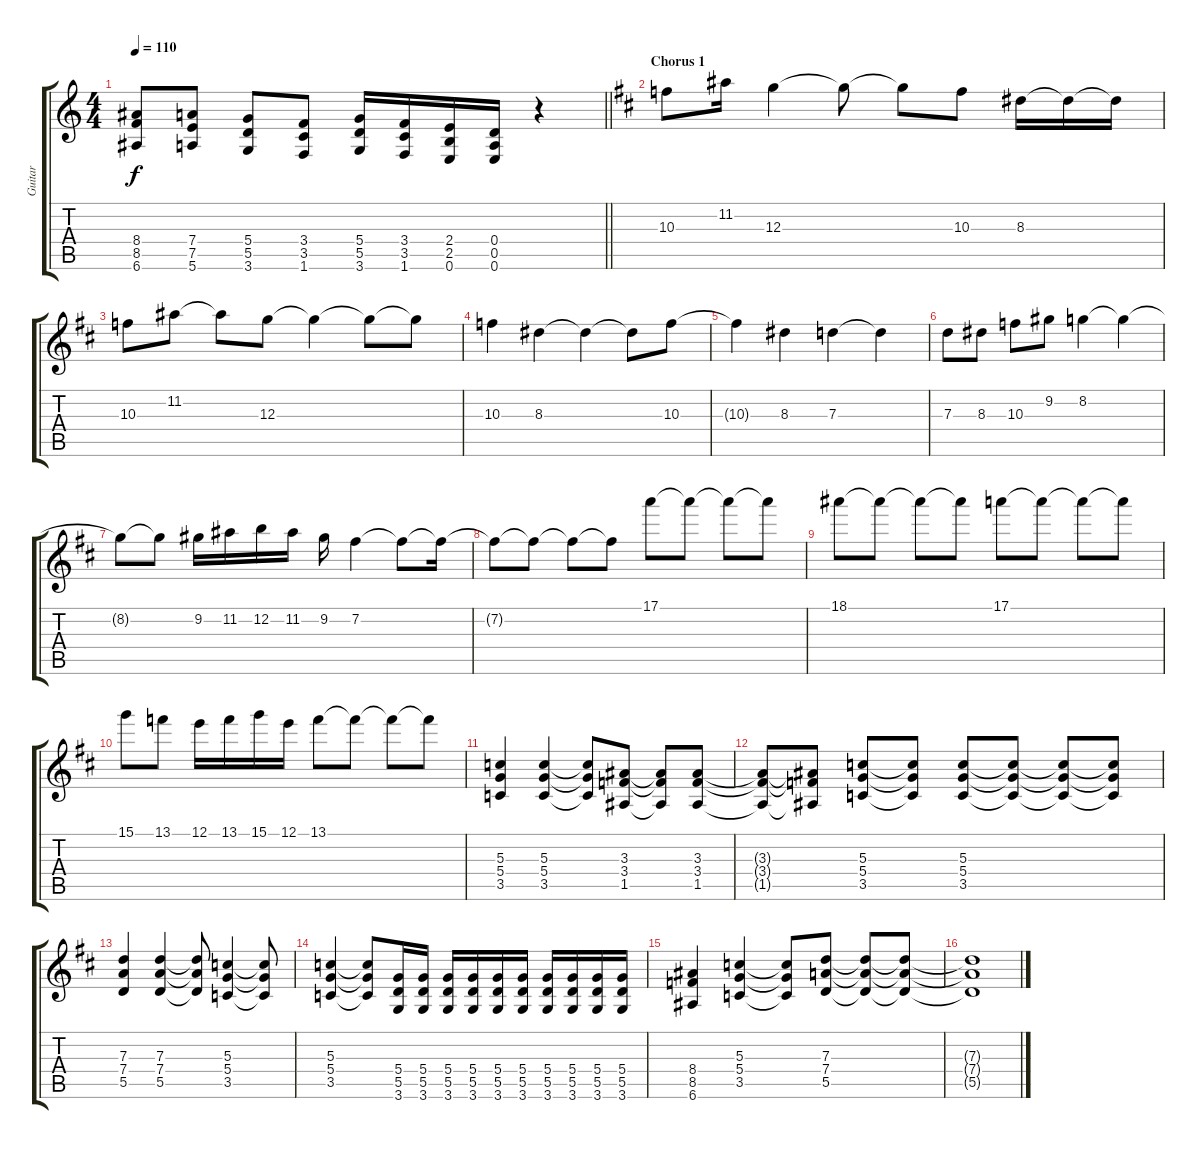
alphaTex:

\track ("Guitar" "Guitar") {instrument distortionguitar}
\staff {score tabs}
\tuning (E4 B3 G3 D3 A2 E2) {hide}
\ts (4 4)
\tempo 110
\clef g2
\barLineRight lightlight
\ks c
(8.4 8.5 6.6).8{dy f} (7.4 7.5 5.6).8 (5.4 5.5 3.6).8 (3.4 3.5 1.6).8 (5.4 5.5 3.6).16 (3.4 3.5 1.6).16 (2.4 2.5 0.6).16 (0.4 0.5 0.6).16 r.4 |
\section ("" "Chorus 1")
\ks d
10.3.8 11.2.16 12.3.4 12.3{t}.8 12.3{t}.8 10.3.8 8.3.16 8.3{t}.16 8.3{t}.16 |
10.3.8 11.2.8 11.2{t}.8 12.3.8 12.3{t}.4 12.3{t}.8 12.3{t}.8 |
10.3.4 8.3.4 8.3{t}.4 8.3{t}.8 10.3.8 |
10.3{t}.4 8.3.4 7.3.4 7.3{t}.4 |
7.3.8 8.3.8 10.3.8 9.2.8 8.2.4 8.2{t}.4 |
8.2{t}.8 8.2{t}.8 9.2.16 11.2.16 12.2.16 11.2.16 9.2.16 7.2.4 7.2{t}.8 7.2{t}.16 |
7.2{t}.8 7.2{t}.8 7.2{t}.8 7.2{t}.8 17.1.8 17.1{t}.8 17.1{t}.8 17.1{t}.8 |
18.1.8 18.1{t}.8 18.1{t}.8 18.1{t}.8 17.1.8 17.1{t}.8 17.1{t}.8 17.1{t}.8 |
15.1.8 13.1.8 12.1.16 13.1.16 15.1.16 12.1.16 13.1.8 13.1{t}.8 13.1{t}.8 13.1{t}.8 |
(5.3 5.4 3.5).4 (5.3 5.4 3.5).4 (5.3{t} 5.4{t} 3.5{t}).8 (3.3 3.4 1.5).8 (3.3{t} 3.4{t} 1.5{t}).8 (3.3 3.4 1.5).8 |
(3.3{t} 3.4{t} 1.5{t}).8 (3.3{t} 3.4{t} 1.5{t}).8 (5.3 5.4 3.5).8 (5.3{t} 5.4{t} 3.5{t}).8 (5.3 5.4 3.5).8 (5.3{t} 5.4{t} 3.5{t}).8 (5.3{t} 5.4{t} 3.5{t}).8 (5.3{t} 5.4{t} 3.5{t}).8 |
(7.3 7.4 5.5).4 (7.3 7.4 5.5).4 (7.3{t} 7.4{t} 5.5{t}).8 (5.3 5.4 3.5).4 (5.3{t} 5.4{t} 3.5{t}).8 |
(5.3 5.4 3.5).4 (5.3{t} 5.4{t} 3.5{t}).8 (5.4 5.5 3.6).16 (5.4 5.5 3.6).16 (5.4 5.5 3.6).16 (5.4 5.5 3.6).16 (5.4 5.5 3.6).16 (5.4 5.5 3.6).16 (5.4 5.5 3.6).16 (5.4 5.5 3.6).16 (5.4 5.5 3.6).16 (5.4 5.5 3.6).16 |
(8.4 8.5 6.6).4 (5.3 5.4 3.5).4 (5.3{t} 5.4{t} 3.5{t}).8 (7.3 7.4 5.5).8 (7.3{t} 7.4{t} 5.5{t}).8 (7.3{t} 7.4{t} 5.5{t}).8 |
(7.3{t} 7.4{t} 5.5{t}).1
